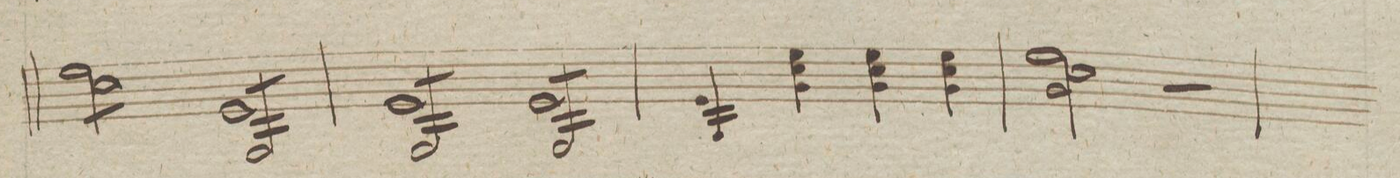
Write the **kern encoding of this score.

**kern	**dynam
*I"Violino 2do	*
*clefG2	*
*k[]	*
*met(c|)	*
*M2/2	*
8ee\L 8cc\	.
8ee\ 8cc\	.
8ee\ 8cc\	.
8ee\J 8cc\	.
8e/L 8G/	.
8e/ 8G/	.
8e/ 8G/	.
8e/J 8G/	.
=219	=219
8e/L 8G/	.
8e/ 8G/	.
8e/ 8G/	.
8e/J 8G/	.
8e/L 8G/	.
8e/ 8G/	.
8e/ 8G/	.
8e/J 8G/	.
=220	=220
4e/ 4G/	.
4ee\ 4cc\ 4g\	.
4ee\ 4cc\ 4g\	.
4ee\ 4cc\ 4g\	.
=221	=221
2ee\ 2cc\ 2g\	.
2r	.
=222	=222
*-	*-
